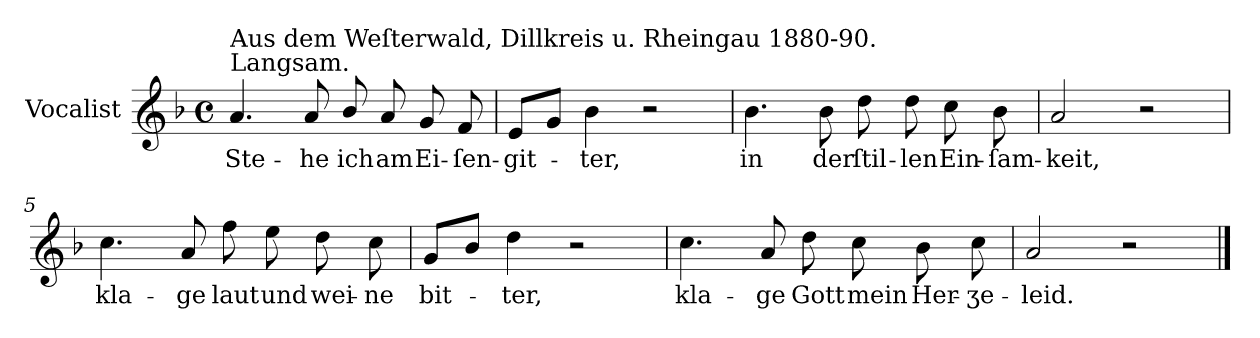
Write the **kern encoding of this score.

**kern	**text
*part1	*part1
*staff1	*staff1
*I"Vocalist	*
*k[b-]	*
*F:	*
*M4/4	*
*met(c)	*
=1	=1
!LO:TX:a:t=Langsam.	!
!LO:TX:a:t=Aus dem Weſterwald, Dillkreis u. Rheingau 1880-90.	!
4.a	Ste-
8a	-he
8b-/	ich
8a	am
8g	Ei-
8f	-ſen-
=2	=2
8eL	-git-
8gJ	.
4b-	-ter,
2r	.
=3	=3
4.b-	in
8b-	der
8dd	ſtil-
8dd	-len
8cc	Ein-
8b-	-ſam-
=4	=4
2a	-keit,
2r	.
=5	=5
4.cc	kla-
8a	-ge
8ff	laut
8ee	und
8dd	wei-
8cc	-ne
=6	=6
8gL	bit-
8b-J	.
4dd	-ter,
2r	.
=7	=7
4.cc	kla-
8a	-ge
8dd	Gott
8cc	mein
8b-	Her-
8cc	-ʒe-
=8	=8
2a	-leid.
2r	.
==	==
*-	*-
